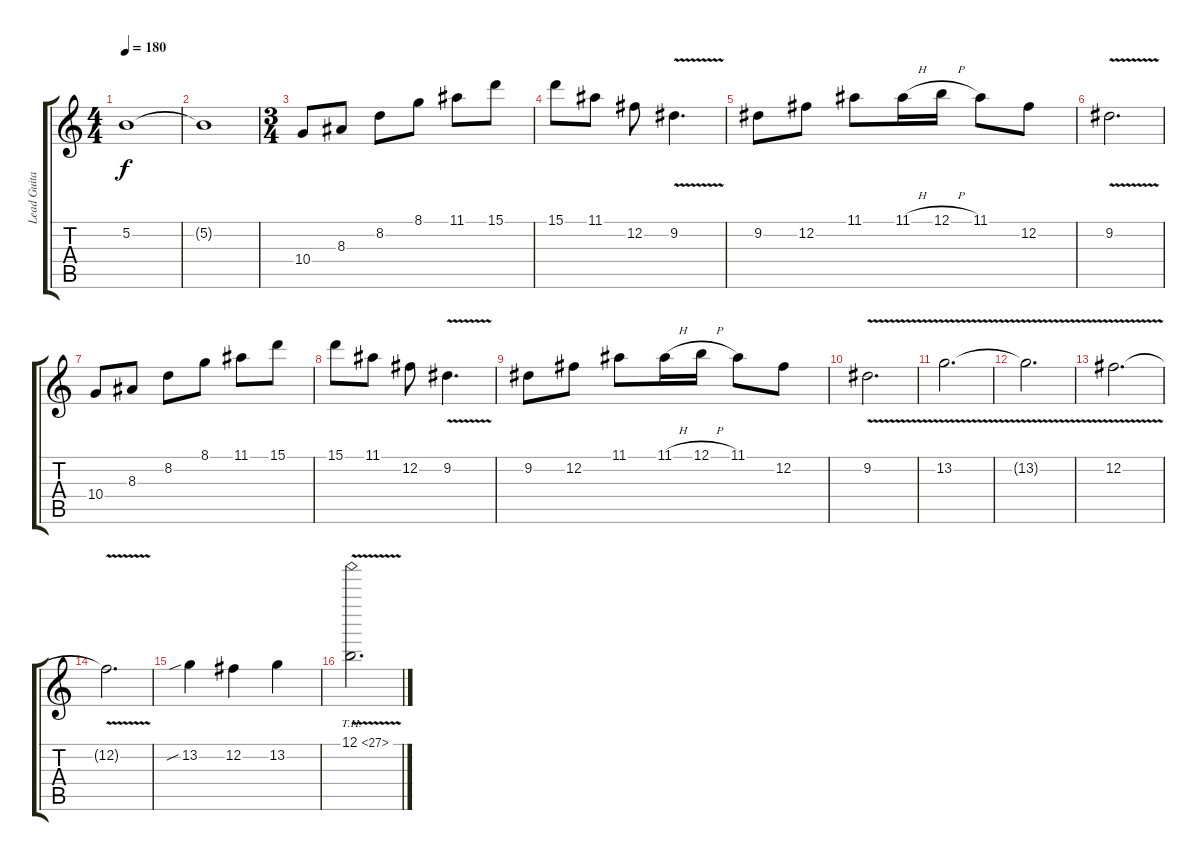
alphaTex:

\track ("Lead Guitar" "Lead Guita") {instrument distortionguitar}
\staff {score tabs}
\tuning (B3 Gb3 D3 A2 E2 B1) {hide}
\ts (4 4)
\tempo 180
\clef g2
\ks c
5.2{t}.1{dy f} |
5.2{t}.1 |
\ts (3 4)
10.4.8 8.3.8 8.2.8 8.1.8 11.1.8 15.1.8 |
15.1.8 11.1.8 12.2.8 9.2{v}.4{d} |
9.2.8 12.2.8 11.1.8 11.1{h}.16 12.1{h}.16 11.1.8 12.2.8 |
9.2{v}.2{d} |
10.4.8 8.3.8 8.2.8 8.1.8 11.1.8 15.1.8 |
15.1.8 11.1.8 12.2.8 9.2{v}.4{d} |
9.2.8 12.2.8 11.1.8 11.1{h}.16 12.1{h}.16 11.1.8 12.2.8 |
9.2{v}.2{d} |
13.2{v}.2{d} |
13.2{t}.2{d} |
12.2{v}.2{d} |
12.2{t}.2{d} |
13.2{sib}.4 12.2.4 13.2.4 |
12.1{th 15 v}.2{d}
